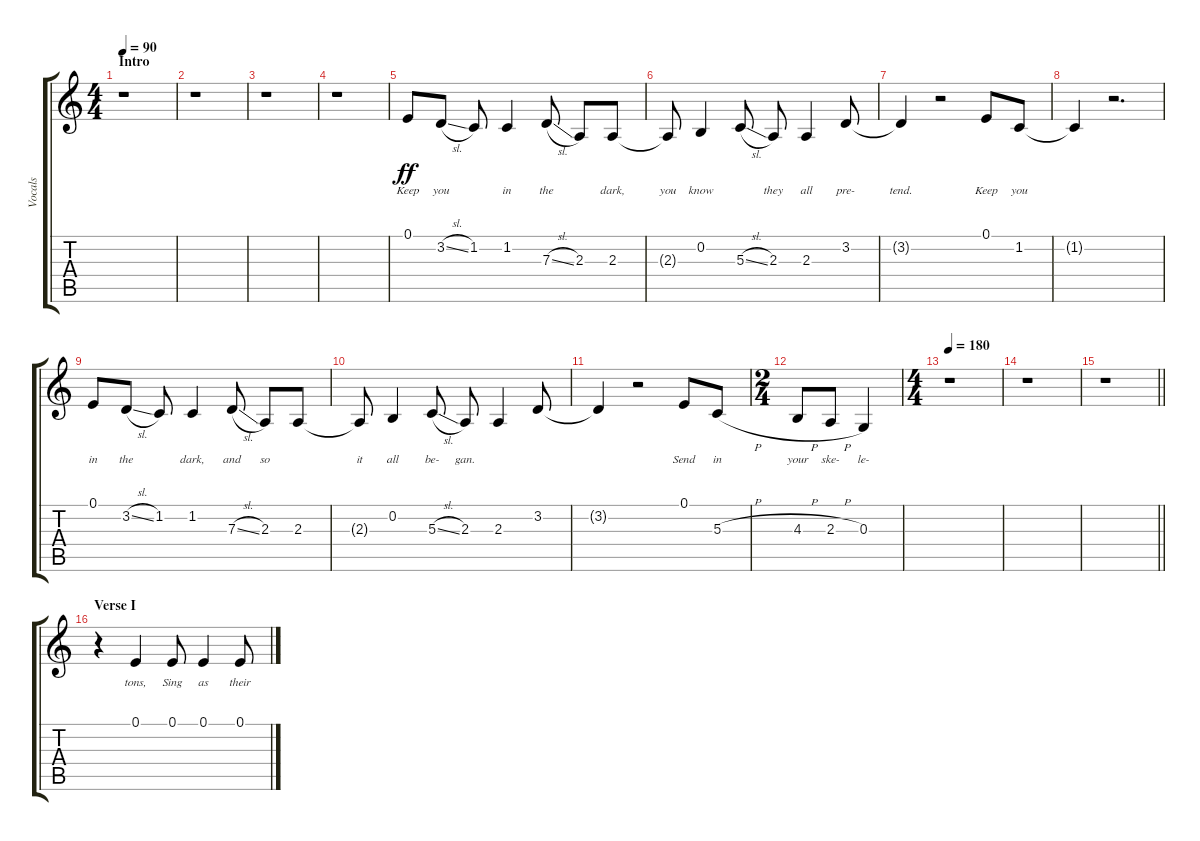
\track ("Vocals" "Vocals") {instrument altosax}
\staff {score tabs}
\tuning (E4 B3 G3 D3 A2 E2) {hide}
\ts (4 4)
\section ("" "Intro")
\tempo 90
\clef g2
\ks aminor
r.1{dy ff instrument altosax} |
r.1 |
r.1 |
r.1 |
0.1.8{lyrics (0 "Keep") lyrics (1 "") lyrics (2 "") lyrics (3 "") lyrics (4 "")} 3.2{sl}.8{lyrics (0 "you") lyrics (1 "") lyrics (2 "") lyrics (3 "") lyrics (4 "")} 1.2.8{lyrics (0 "") lyrics (1 "") lyrics (2 "") lyrics (3 "") lyrics (4 "")} 1.2.4{lyrics (0 "in") lyrics (1 "") lyrics (2 "") lyrics (3 "") lyrics (4 "")} 7.3{sl}.8{lyrics (0 "the") lyrics (1 "") lyrics (2 "") lyrics (3 "") lyrics (4 "")} 2.3.8{lyrics (0 "") lyrics (1 "") lyrics (2 "") lyrics (3 "") lyrics (4 "")} 2.3.8{lyrics (0 "dark,") lyrics (1 "") lyrics (2 "") lyrics (3 "") lyrics (4 "")} |
2.3{t}.8{lyrics (0 "you") lyrics (1 "") lyrics (2 "") lyrics (3 "") lyrics (4 "")} 0.2.4{lyrics (0 "know") lyrics (1 "") lyrics (2 "") lyrics (3 "") lyrics (4 "")} 5.3{sl}.8{lyrics (0 "") lyrics (1 "") lyrics (2 "") lyrics (3 "") lyrics (4 "")} 2.3.8{lyrics (0 "they") lyrics (1 "") lyrics (2 "") lyrics (3 "") lyrics (4 "")} 2.3.4{lyrics (0 "all") lyrics (1 "") lyrics (2 "") lyrics (3 "") lyrics (4 "")} 3.2.8{lyrics (0 "pre-") lyrics (1 "") lyrics (2 "") lyrics (3 "") lyrics (4 "")} |
3.2{t}.4{lyrics (0 "tend.") lyrics (1 "") lyrics (2 "") lyrics (3 "") lyrics (4 "")} r.2 0.1.8{lyrics (0 "Keep") lyrics (1 "") lyrics (2 "") lyrics (3 "") lyrics (4 "")} 1.2.8{lyrics (0 "you") lyrics (1 "") lyrics (2 "") lyrics (3 "") lyrics (4 "")} |
1.2{t}.4{lyrics (0 "") lyrics (1 "") lyrics (2 "") lyrics (3 "") lyrics (4 "")} r.2{d} |
0.1.8{lyrics (0 "in") lyrics (1 "") lyrics (2 "") lyrics (3 "") lyrics (4 "")} 3.2{sl}.8{lyrics (0 "the") lyrics (1 "") lyrics (2 "") lyrics (3 "") lyrics (4 "")} 1.2.8{lyrics (0 "") lyrics (1 "") lyrics (2 "") lyrics (3 "") lyrics (4 "")} 1.2.4{lyrics (0 "dark,") lyrics (1 "") lyrics (2 "") lyrics (3 "") lyrics (4 "")} 7.3{sl}.8{lyrics (0 "and") lyrics (1 "") lyrics (2 "") lyrics (3 "") lyrics (4 "")} 2.3.8{lyrics (0 "so") lyrics (1 "") lyrics (2 "") lyrics (3 "") lyrics (4 "")} 2.3.8{lyrics (0 "") lyrics (1 "") lyrics (2 "") lyrics (3 "") lyrics (4 "")} |
2.3{t}.8{lyrics (0 "it") lyrics (1 "") lyrics (2 "") lyrics (3 "") lyrics (4 "")} 0.2.4{lyrics (0 "all") lyrics (1 "") lyrics (2 "") lyrics (3 "") lyrics (4 "")} 5.3{sl}.8{lyrics (0 "be-") lyrics (1 "") lyrics (2 "") lyrics (3 "") lyrics (4 "")} 2.3.8{lyrics (0 "gan.") lyrics (1 "") lyrics (2 "") lyrics (3 "") lyrics (4 "")} 2.3.4{lyrics (0 "") lyrics (1 "") lyrics (2 "") lyrics (3 "") lyrics (4 "")} 3.2.8{lyrics (0 "") lyrics (1 "") lyrics (2 "") lyrics (3 "") lyrics (4 "")} |
3.2{t}.4{lyrics (0 "") lyrics (1 "") lyrics (2 "") lyrics (3 "") lyrics (4 "")} r.2 0.1.8{lyrics (0 "Send") lyrics (1 "") lyrics (2 "") lyrics (3 "") lyrics (4 "")} 5.3{h}.8{lyrics (0 "in") lyrics (1 "") lyrics (2 "") lyrics (3 "") lyrics (4 "")} |
\ts (2 4)
4.3{h}.8{lyrics (0 "your") lyrics (1 "") lyrics (2 "") lyrics (3 "") lyrics (4 "")} 2.3{h}.8{lyrics (0 "ske-") lyrics (1 "") lyrics (2 "") lyrics (3 "") lyrics (4 "")} 0.3.4{lyrics (0 "le-") lyrics (1 "") lyrics (2 "") lyrics (3 "") lyrics (4 "")} |
\ts (4 4)
\tempo 180
r.1 |
r.1 |
\barLineRight lightlight
r.1 |
\section ("" "Verse I")
r.4 0.1.4{lyrics (0 "tons,") lyrics (1 "") lyrics (2 "") lyrics (3 "") lyrics (4 "")} 0.1.8{lyrics (0 "Sing") lyrics (1 "") lyrics (2 "") lyrics (3 "") lyrics (4 "")} 0.1.4{lyrics (0 "as") lyrics (1 "") lyrics (2 "") lyrics (3 "") lyrics (4 "")} 0.1.8{lyrics (0 "their") lyrics (1 "") lyrics (2 "") lyrics (3 "") lyrics (4 "")}
